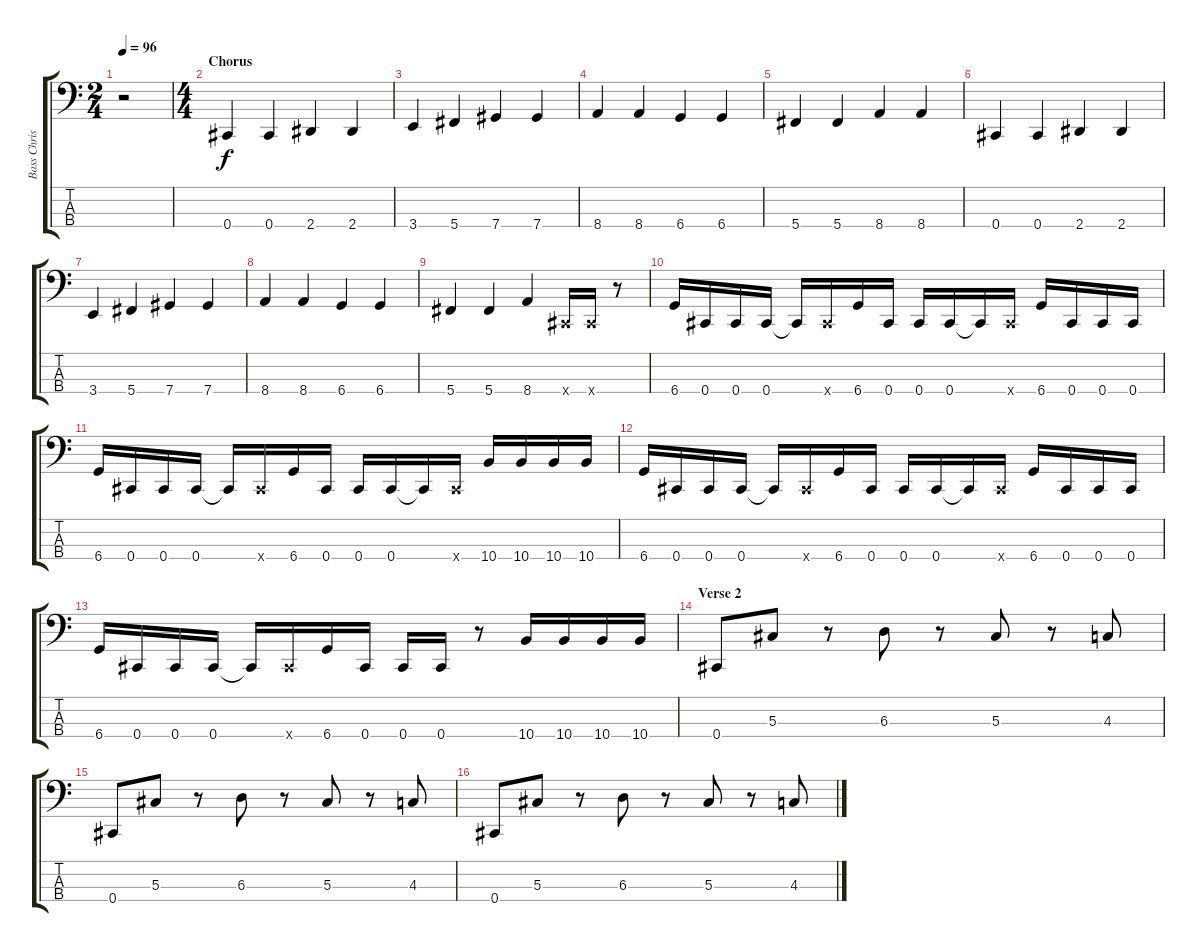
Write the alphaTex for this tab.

\track ("Bass Christer Örtefors" "Bass Chris") {instrument electricbassfinger}
\staff {score tabs}
\tuning (Gb2 Db2 Ab1 Db1) {hide}
\ts (2 4)
\tempo 96
\clef f4
\ks c
r.2{dy f} |
\ts (4 4)
\section ("" "Chorus")
0.4.4 0.4.4 2.4.4 2.4.4 |
3.4.4 5.4.4 7.4.4 7.4.4 |
8.4.4 8.4.4 6.4.4 6.4.4 |
5.4.4 5.4.4 8.4.4 8.4.4 |
0.4.4 0.4.4 2.4.4 2.4.4 |
3.4.4 5.4.4 7.4.4 7.4.4 |
8.4.4 8.4.4 6.4.4 6.4.4 |
5.4.4 5.4.4 8.4.4 0.4{x}.16 0.4{x}.16 r.8 |
6.4.16 0.4.16 0.4.16 0.4.16 0.4{t}.16 0.4{x}.16 6.4.16 0.4.16 0.4.16 0.4.16 0.4{t}.16 0.4{x}.16 6.4.16 0.4.16 0.4.16 0.4.16 |
6.4.16 0.4.16 0.4.16 0.4.16 0.4{t}.16 0.4{x}.16 6.4.16 0.4.16 0.4.16 0.4.16 0.4{t}.16 0.4{x}.16 10.4.16 10.4.16 10.4.16 10.4.16 |
6.4.16 0.4.16 0.4.16 0.4.16 0.4{t}.16 0.4{x}.16 6.4.16 0.4.16 0.4.16 0.4.16 0.4{t}.16 0.4{x}.16 6.4.16 0.4.16 0.4.16 0.4.16 |
6.4.16 0.4.16 0.4.16 0.4.16 0.4{t}.16 0.4{x}.16 6.4.16 0.4.16 0.4.16 0.4.16 r.8 10.4.16 10.4.16 10.4.16 10.4.16 |
\section ("" "Verse 2")
0.4.8 5.3.8 r.8 6.3.8 r.8 5.3.8 r.8 4.3.8 |
0.4.8 5.3.8 r.8 6.3.8 r.8 5.3.8 r.8 4.3.8 |
0.4.8 5.3.8 r.8 6.3.8 r.8 5.3.8 r.8 4.3.8
